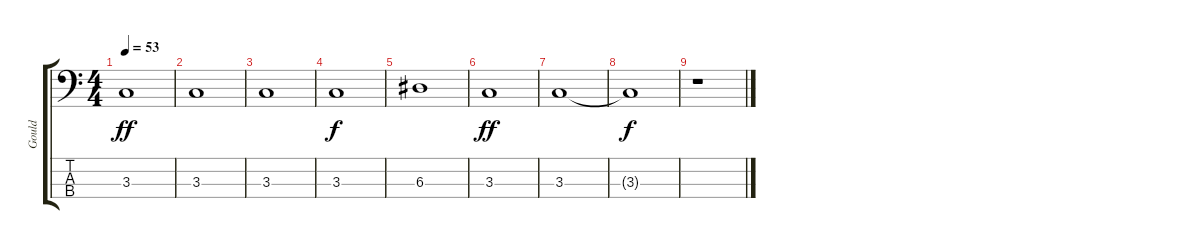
\track ("Gould" "Gould") {instrument electricbassfinger}
\staff {score tabs}
\tuning (G2 D2 A1 E1) {hide}
\ts (4 4)
\tempo 53
\clef f4
\ks c
3.3.1{dy ff} |
3.3.1 |
3.3.1 |
3.3.1{dy f} |
6.3.1 |
3.3.1{dy ff} |
3.3.1 |
3.3{t}.1{dy f} |
r.1
